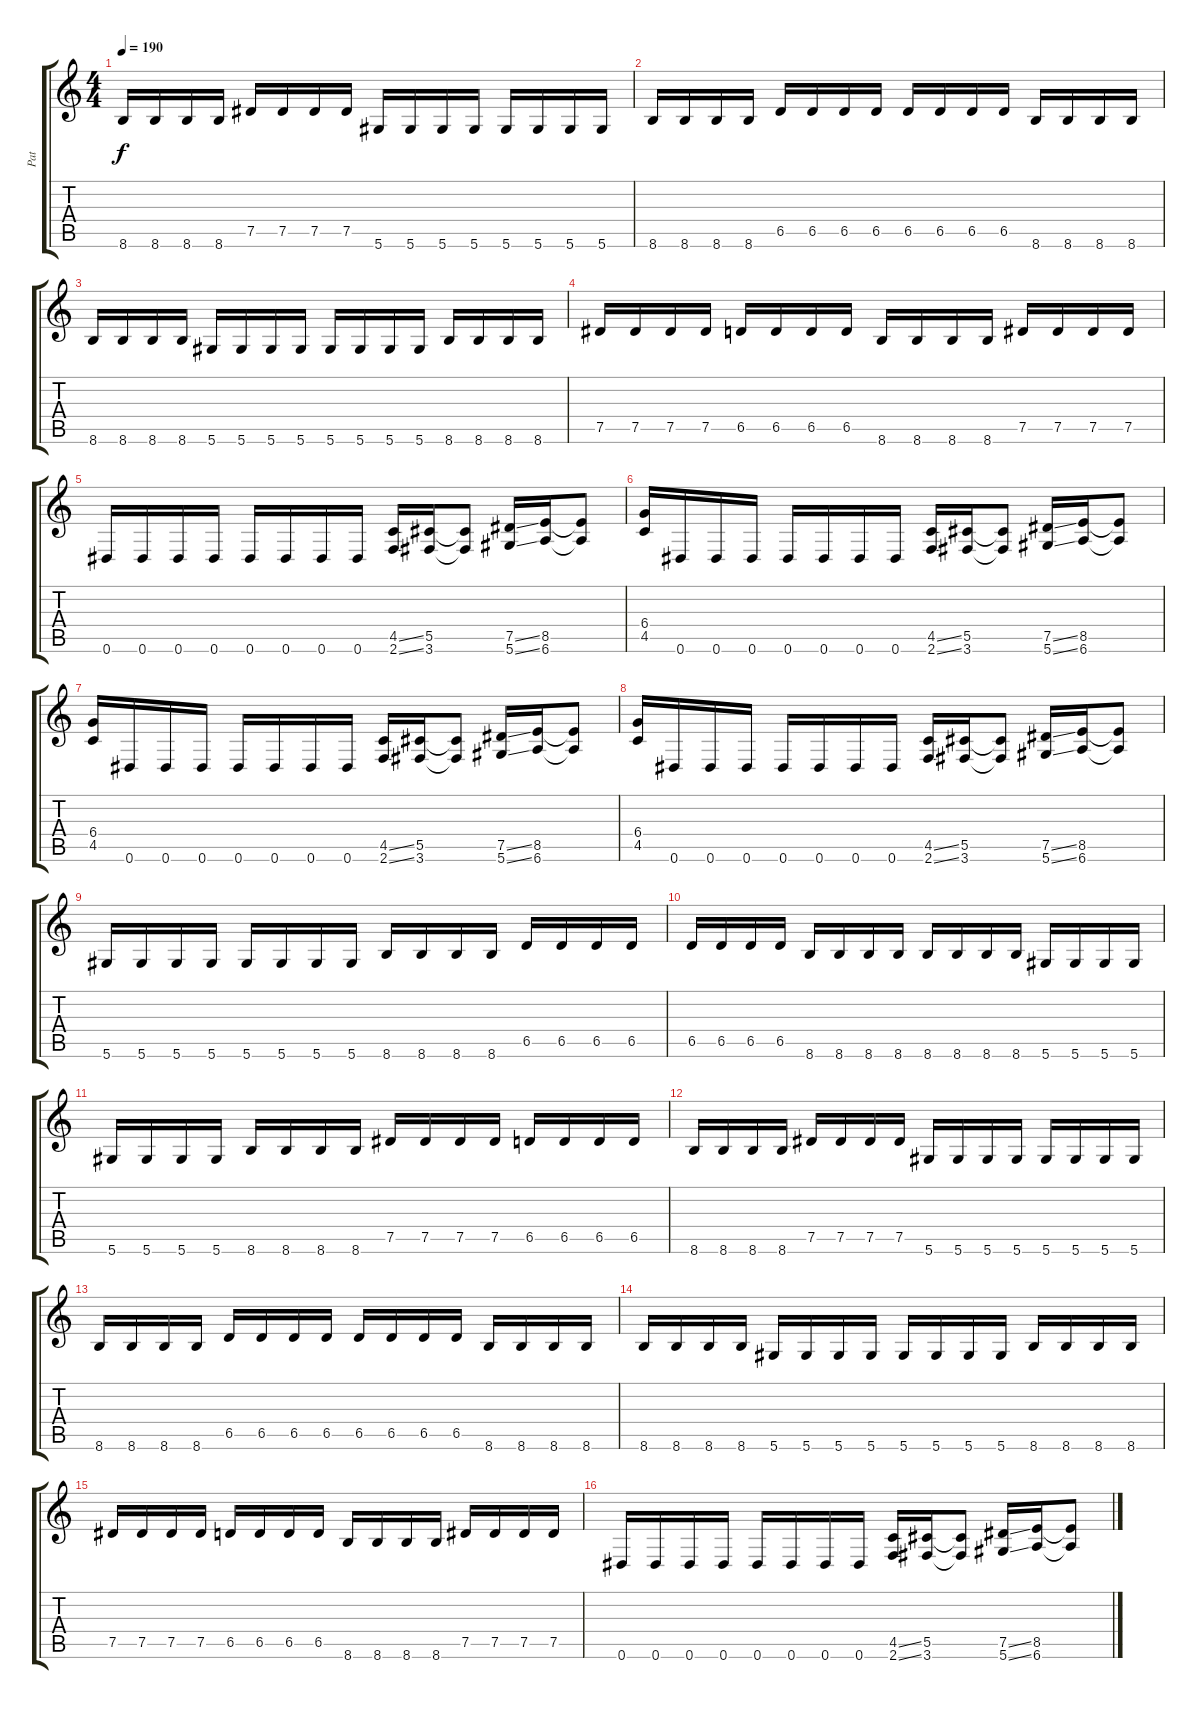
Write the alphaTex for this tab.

\track ("Pat" "Pat") {instrument distortionguitar}
\staff {score tabs}
\tuning (Eb4 Bb3 Gb3 Db3 Ab2 Eb2) {hide}
\ts (4 4)
\tempo 190
\clef g2
\ks c
8.6.16{dy f} 8.6.16 8.6.16 8.6.16 7.5.16 7.5.16 7.5.16 7.5.16 5.6.16 5.6.16 5.6.16 5.6.16 5.6.16 5.6.16 5.6.16 5.6.16 |
8.6.16 8.6.16 8.6.16 8.6.16 6.5.16 6.5.16 6.5.16 6.5.16 6.5.16 6.5.16 6.5.16 6.5.16 8.6.16 8.6.16 8.6.16 8.6.16 |
8.6.16 8.6.16 8.6.16 8.6.16 5.6.16 5.6.16 5.6.16 5.6.16 5.6.16 5.6.16 5.6.16 5.6.16 8.6.16 8.6.16 8.6.16 8.6.16 |
7.5.16 7.5.16 7.5.16 7.5.16 6.5.16 6.5.16 6.5.16 6.5.16 8.6.16 8.6.16 8.6.16 8.6.16 7.5.16 7.5.16 7.5.16 7.5.16 |
0.6.16 0.6.16 0.6.16 0.6.16 0.6.16 0.6.16 0.6.16 0.6.16 (4.5{ss} 2.6{ss}).16 (5.5 3.6).16 (5.5{t} 3.6{t}).8 (7.5{ss} 5.6{ss}).16 (8.5 6.6).16 (8.5{t} 6.6{t}).8 |
(6.4 4.5).16 0.6.16 0.6.16 0.6.16 0.6.16 0.6.16 0.6.16 0.6.16 (4.5{ss} 2.6{ss}).16 (5.5 3.6).16 (5.5{t} 3.6{t}).8 (7.5{ss} 5.6{ss}).16 (8.5 6.6).16 (8.5{t} 6.6{t}).8 |
(6.4 4.5).16 0.6.16 0.6.16 0.6.16 0.6.16 0.6.16 0.6.16 0.6.16 (4.5{ss} 2.6{ss}).16 (5.5 3.6).16 (5.5{t} 3.6{t}).8 (7.5{ss} 5.6{ss}).16 (8.5 6.6).16 (8.5{t} 6.6{t}).8 |
(6.4 4.5).16 0.6.16 0.6.16 0.6.16 0.6.16 0.6.16 0.6.16 0.6.16 (4.5{ss} 2.6{ss}).16 (5.5 3.6).16 (5.5{t} 3.6{t}).8 (7.5{ss} 5.6{ss}).16 (8.5 6.6).16 (8.5{t} 6.6{t}).8 |
5.6.16 5.6.16 5.6.16 5.6.16 5.6.16 5.6.16 5.6.16 5.6.16 8.6.16 8.6.16 8.6.16 8.6.16 6.5.16 6.5.16 6.5.16 6.5.16 |
6.5.16 6.5.16 6.5.16 6.5.16 8.6.16 8.6.16 8.6.16 8.6.16 8.6.16 8.6.16 8.6.16 8.6.16 5.6.16 5.6.16 5.6.16 5.6.16 |
5.6.16 5.6.16 5.6.16 5.6.16 8.6.16 8.6.16 8.6.16 8.6.16 7.5.16 7.5.16 7.5.16 7.5.16 6.5.16 6.5.16 6.5.16 6.5.16 |
8.6.16 8.6.16 8.6.16 8.6.16 7.5.16 7.5.16 7.5.16 7.5.16 5.6.16 5.6.16 5.6.16 5.6.16 5.6.16 5.6.16 5.6.16 5.6.16 |
8.6.16 8.6.16 8.6.16 8.6.16 6.5.16 6.5.16 6.5.16 6.5.16 6.5.16 6.5.16 6.5.16 6.5.16 8.6.16 8.6.16 8.6.16 8.6.16 |
8.6.16 8.6.16 8.6.16 8.6.16 5.6.16 5.6.16 5.6.16 5.6.16 5.6.16 5.6.16 5.6.16 5.6.16 8.6.16 8.6.16 8.6.16 8.6.16 |
7.5.16 7.5.16 7.5.16 7.5.16 6.5.16 6.5.16 6.5.16 6.5.16 8.6.16 8.6.16 8.6.16 8.6.16 7.5.16 7.5.16 7.5.16 7.5.16 |
0.6.16 0.6.16 0.6.16 0.6.16 0.6.16 0.6.16 0.6.16 0.6.16 (4.5{ss} 2.6{ss}).16 (5.5 3.6).16 (5.5{t} 3.6{t}).8 (7.5{ss} 5.6{ss}).16 (8.5 6.6).16 (8.5{t} 6.6{t}).8
